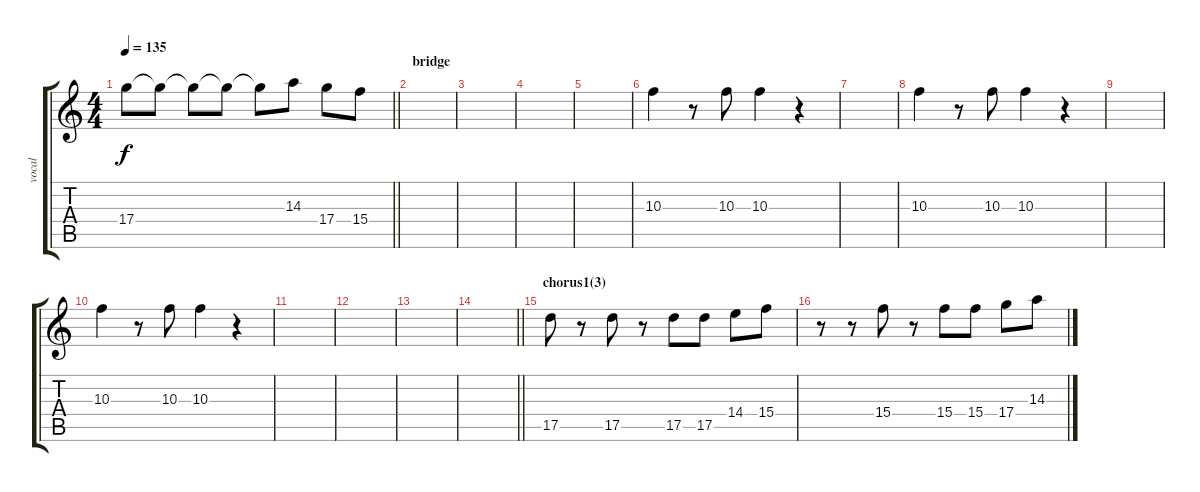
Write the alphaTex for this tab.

\track ("vocal" "vocal") {instrument distortionguitar}
\staff {score tabs}
\tuning (E4 B3 G3 D3 A2 E2) {hide}
\ts (4 4)
\tempo 135
\clef g2
\barLineRight lightlight
\ks c
17.4{t}.8{dy f} 17.4{t}.8 17.4{t}.8 17.4{t}.8 17.4{t}.8 14.3.8 17.4.8 15.4.8 |
\section ("" "bridge")
|
|
|
|
10.3.4 r.8 10.3.8 10.3.4 r.4 |
|
10.3.4 r.8 10.3.8 10.3.4 r.4 |
|
10.3.4 r.8 10.3.8 10.3.4 r.4 |
|
|
|
\barLineRight lightlight
|
\section ("" "chorus1(3)")
17.5.8 r.8 17.5.8 r.8 17.5.8 17.5.8 14.4.8 15.4.8 |
r.8 r.8 15.4.8 r.8 15.4.8 15.4.8 17.4.8 14.3.8
